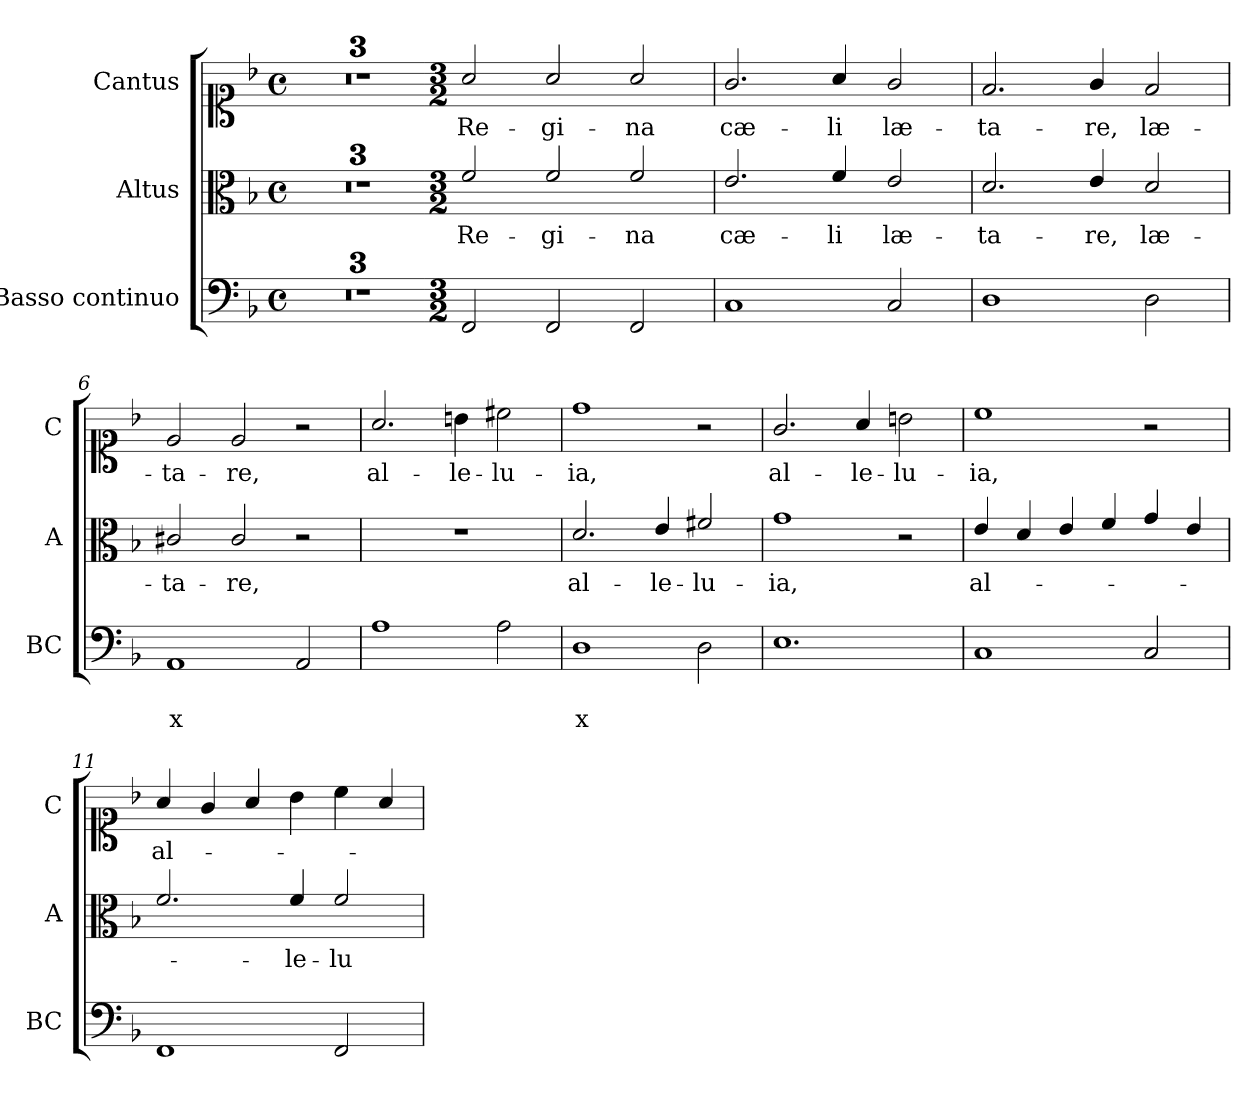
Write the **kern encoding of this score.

**kern	**text	**text	**kern	**text	**kern	**text
*part3	*part3	*part3	*part2	*part2	*part1	*part1
*staff3	*staff3	*staff3	*staff2	*staff2	*staff1	*staff1
*I"Basso continuo	*	*	*I"Altus	*	*I"Cantus	*
*I'BC	*	*	*I'A	*	*I'C	*
*clefF4	*	*	*clefC3	*	*clefC1	*
*k[b-]	*	*	*k[b-]	*	*k[b-]	*
*F:	*	*	*F:	*	*F:	*
*M4/4	*	*	*M4/4	*	*M4/4	*
*met(c)	*	*	*met(c)	*	*met(c)	*
=1	=1	=1	=1	=1	=1	=1
1ryy	.	.	1ryy	.	1ryy	.
=2	=2	=2	=2	=2	=2	=2
1r	.	.	1r	.	1r	.
=3	=3	=3	=3	=3	=3	=3
*	*	*	*clefG2	*	*clefG2	*
1ryy	.	.	1ryy	.	1ryy	.
=3X1-	=3X1-	=3X1-	=3X1-	=3X1-	=3X1-	=3X1-
*M3/2	*	*	*M3/2	*	*M3/2	*
!	!	!	!	!LO:LY:b	!	!
!	!	!	!	!	!	!LO:LY:b
2FF/	.	.	2f/	Re-	2a/	Re-
!	!	!	!	!LO:LY:b	!	!
!	!	!	!	!	!	!LO:LY:b
2FF/	.	.	2f/	-gi-	2a/	-gi-
!	!	!	!	!LO:LY:b	!	!
!	!	!	!	!	!	!LO:LY:b
2FF/	.	.	2f/	-na	2a/	-na
=4	=4	=4	=4	=4	=4	=4
!	!	!	!	!LO:LY:b	!	!
!	!	!	!	!	!	!LO:LY:b
1C	.	.	2.e/	cæ-	2.g/	cæ-
!	!	!	!	!LO:LY:b	!	!
!	!	!	!	!	!	!LO:LY:b
.	.	.	4f/	-li	4a/	-li
!	!	!	!	!LO:LY:b	!	!
!	!	!	!	!	!	!LO:LY:b
2C/	.	.	2e/	læ-	2g/	læ-
=5	=5	=5	=5	=5	=5	=5
!	!	!	!	!LO:LY:b	!	!
!	!	!	!	!	!	!LO:LY:b
1D	.	.	2.d/	-ta-	2.f/	-ta-
!	!	!	!	!LO:LY:b	!	!
!	!	!	!	!	!	!LO:LY:b
.	.	.	4e/	-re,	4g/	-re,
!	!	!	!	!LO:LY:b	!	!
!	!	!	!	!	!	!LO:LY:b
2D\	.	.	2d/	læ-	2f/	læ-
=6	=6	=6	=6	=6	=6	=6
!	!	!LO:LY:b	!	!	!	!
!	!	!	!	!LO:LY:b	!	!
!	!	!	!	!	!	!LO:LY:b
1AA	.	x	2c#X/	-ta-	2e/	-ta-
!	!	!	!	!LO:LY:b	!	!
!	!	!	!	!	!	!LO:LY:b
.	.	.	2c#/	-re,	2e/	-re,
2AA/	.	.	2r	.	2r	.
!!LO:LB:g=z
=7	=7	=7	=7	=7	=7	=7
!	!	!	!	!	!	!LO:LY:b
1A	.	.	1.r	.	2.a/	al-
!	!	!	!	!	!	!LO:LY:b
.	.	.	.	.	4bn\	-le-
!	!	!	!	!	!	!LO:LY:b
2A\	.	.	.	.	2cc#X\	-lu-
=8	=8	=8	=8	=8	=8	=8
!	!	!LO:LY:b	!	!	!	!
!	!	!	!	!LO:LY:b	!	!
!	!	!	!	!	!	!LO:LY:b
1D	.	x	2.d/	al-	1dd	-ia,
!	!	!	!	!LO:LY:b	!	!
.	.	.	4e/	-le-	.	.
!	!	!	!	!LO:LY:b	!	!
2D\	.	.	2f#X/	-lu-	2r	.
=9	=9	=9	=9	=9	=9	=9
!	!	!	!	!LO:LY:b	!	!
!	!	!	!	!	!	!LO:LY:b
1.E	.	.	1g	-ia,	2.g/	al-
!	!	!	!	!	!	!LO:LY:b
.	.	.	.	.	4a/	-le-
!	!	!	!	!	!	!LO:LY:b
.	.	.	2r	.	2bn\	-lu-
=10	=10	=10	=10	=10	=10	=10
!	!	!	!	!LO:LY:b	!	!
!	!	!	!	!	!	!LO:LY:b
1C	.	.	4e/	al-	1cc	-ia,
.	.	.	4d/	.	.	.
.	.	.	4e/	.	.	.
.	.	.	4f/	.	.	.
2C/	.	.	4g/	.	2r	.
.	.	.	4e/	.	.	.
=11	=11	=11	=11	=11	=11	=11
!	!	!	!	!	!	!LO:LY:b
1FF	.	.	2.f/	.	4a/	al-
.	.	.	.	.	4g/	.
.	.	.	.	.	4a/	.
!	!	!	!	!LO:LY:b	!	!
.	.	.	4f/	-le-	4b-\	.
!	!	!	!	!LO:LY:b	!	!
2FF/	.	.	2f/	-lu-	4cc\	.
.	.	.	.	.	4a/	.
=	=	=	=	=	=	=
*-	*-	*-	*-	*-	*-	*-
